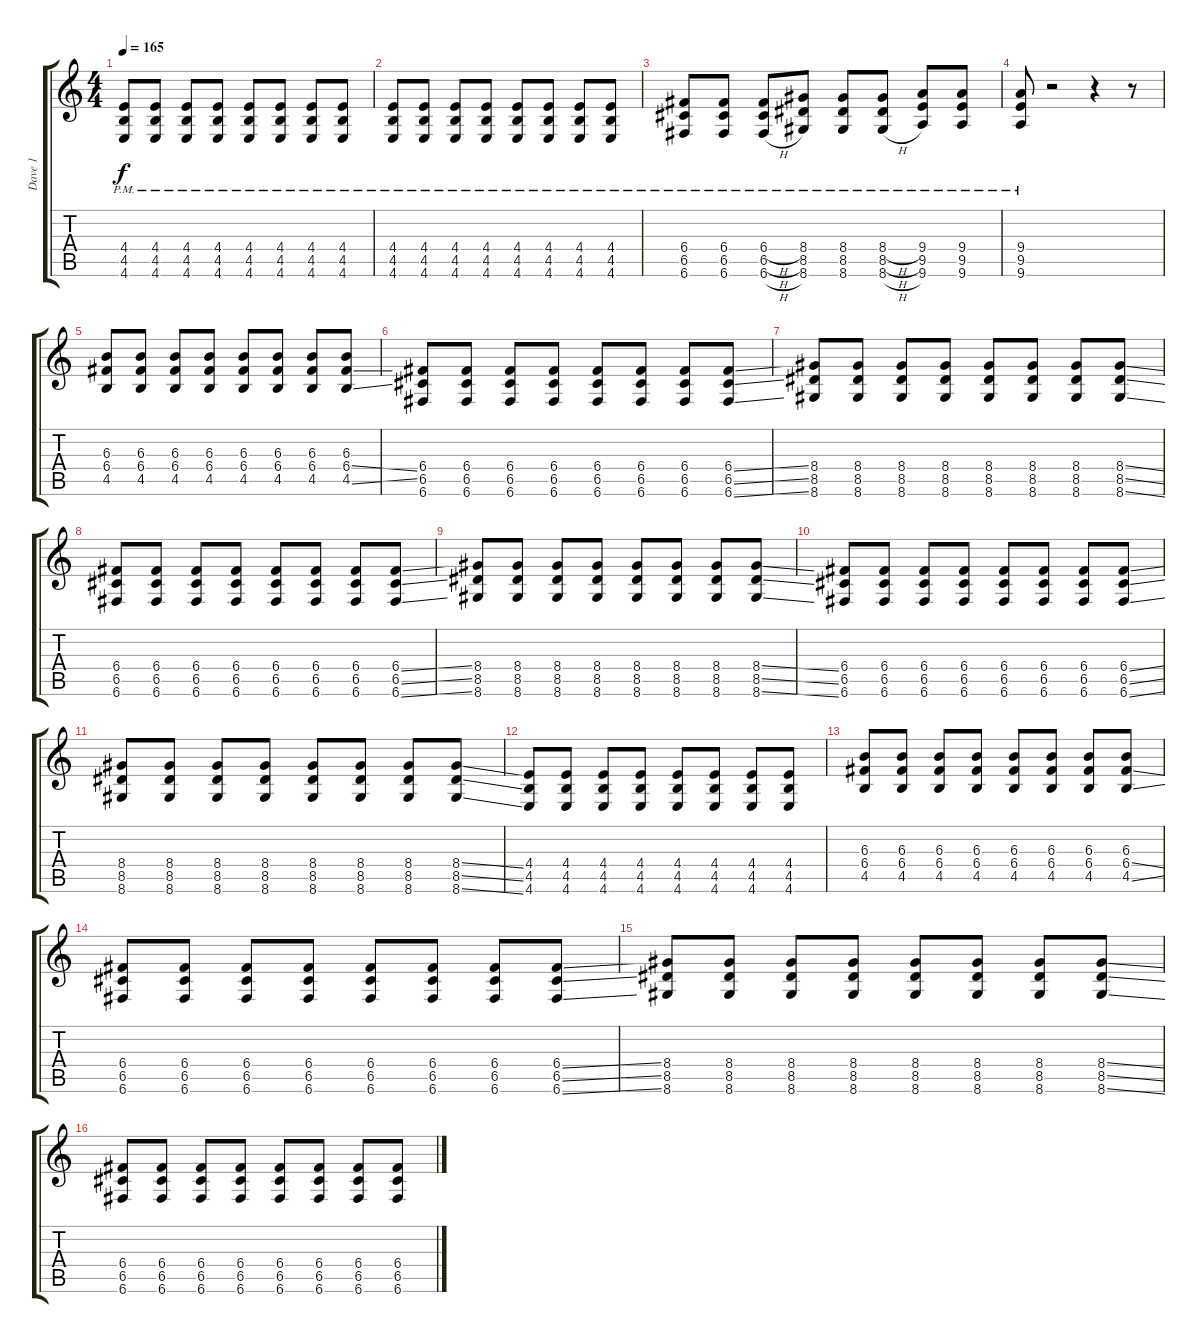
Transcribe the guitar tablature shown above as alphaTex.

\track ("Dave 1" "Dave 1") {instrument overdrivenguitar}
\staff {score tabs}
\tuning (D4 A3 F3 C3 G2 C2) {hide}
\ts (4 4)
\tempo 165
\clef g2
\ks c
(4.4{pm} 4.5{pm} 4.6{pm}).8{dy f instrument overdrivenguitar} (4.4{pm} 4.5{pm} 4.6{pm}).8 (4.4{pm} 4.5{pm} 4.6{pm}).8 (4.4{pm} 4.5{pm} 4.6{pm}).8 (4.4{pm} 4.5{pm} 4.6{pm}).8 (4.4{pm} 4.5{pm} 4.6{pm}).8 (4.4{pm} 4.5{pm} 4.6{pm}).8 (4.4{pm} 4.5{pm} 4.6{pm}).8 |
(4.4{pm} 4.5{pm} 4.6{pm}).8 (4.4{pm} 4.5{pm} 4.6{pm}).8 (4.4{pm} 4.5{pm} 4.6{pm}).8 (4.4{pm} 4.5{pm} 4.6{pm}).8 (4.4{pm} 4.5{pm} 4.6{pm}).8 (4.4{pm} 4.5{pm} 4.6{pm}).8 (4.4{pm} 4.5{pm} 4.6{pm}).8 (4.4{pm} 4.5{pm} 4.6{pm}).8 |
(6.4{pm} 6.5{pm} 6.6{pm}).8 (6.4{pm} 6.5{pm} 6.6{pm}).8 (6.4{h pm} 6.5{h pm} 6.6{h pm}).8 (8.4{pm} 8.5{pm} 8.6{pm}).8 (8.4{pm} 8.5{pm} 8.6{pm}).8 (8.4{h pm} 8.5{h pm} 8.6{h pm}).8 (9.4{pm} 9.5{pm} 9.6{pm}).8 (9.4{pm} 9.5{pm} 9.6{pm}).8 |
(9.4{pm} 9.5{pm} 9.6{pm}).8 r.2 r.4 r.8 |
(6.3 6.4 4.5).8 (6.3 6.4 4.5).8 (6.3 6.4 4.5).8 (6.3 6.4 4.5).8 (6.3 6.4 4.5).8 (6.3 6.4 4.5).8 (6.3 6.4 4.5).8 (6.3 6.4{ss} 4.5{ss}).8 |
(6.4 6.5 6.6).8 (6.4 6.5 6.6).8 (6.4 6.5 6.6).8 (6.4 6.5 6.6).8 (6.4 6.5 6.6).8 (6.4 6.5 6.6).8 (6.4 6.5 6.6).8 (6.4{ss} 6.5{ss} 6.6{ss}).8 |
(8.4 8.5 8.6).8 (8.4 8.5 8.6).8 (8.4 8.5 8.6).8 (8.4 8.5 8.6).8 (8.4 8.5 8.6).8 (8.4 8.5 8.6).8 (8.4 8.5 8.6).8 (8.4{ss} 8.5{ss} 8.6{ss}).8 |
(6.4 6.5 6.6).8 (6.4 6.5 6.6).8 (6.4 6.5 6.6).8 (6.4 6.5 6.6).8 (6.4 6.5 6.6).8 (6.4 6.5 6.6).8 (6.4 6.5 6.6).8 (6.4{ss} 6.5{ss} 6.6{ss}).8 |
(8.4 8.5 8.6).8 (8.4 8.5 8.6).8 (8.4 8.5 8.6).8 (8.4 8.5 8.6).8 (8.4 8.5 8.6).8 (8.4 8.5 8.6).8 (8.4 8.5 8.6).8 (8.4{ss} 8.5{ss} 8.6{ss}).8 |
(6.4 6.5 6.6).8 (6.4 6.5 6.6).8 (6.4 6.5 6.6).8 (6.4 6.5 6.6).8 (6.4 6.5 6.6).8 (6.4 6.5 6.6).8 (6.4 6.5 6.6).8 (6.4{ss} 6.5{ss} 6.6{ss}).8 |
(8.4 8.5 8.6).8 (8.4 8.5 8.6).8 (8.4 8.5 8.6).8 (8.4 8.5 8.6).8 (8.4 8.5 8.6).8 (8.4 8.5 8.6).8 (8.4 8.5 8.6).8 (8.4{ss} 8.5{ss} 8.6{ss}).8 |
(4.4 4.5 4.6).8 (4.4 4.5 4.6).8 (4.4 4.5 4.6).8 (4.4 4.5 4.6).8 (4.4 4.5 4.6).8 (4.4 4.5 4.6).8 (4.4 4.5 4.6).8 (4.4 4.5 4.6).8 |
(6.3 6.4 4.5).8 (6.3 6.4 4.5).8 (6.3 6.4 4.5).8 (6.3 6.4 4.5).8 (6.3 6.4 4.5).8 (6.3 6.4 4.5).8 (6.3 6.4 4.5).8 (6.3 6.4{ss} 4.5{ss}).8 |
(6.4 6.5 6.6).8 (6.4 6.5 6.6).8 (6.4 6.5 6.6).8 (6.4 6.5 6.6).8 (6.4 6.5 6.6).8 (6.4 6.5 6.6).8 (6.4 6.5 6.6).8 (6.4{ss} 6.5{ss} 6.6{ss}).8 |
(8.4 8.5 8.6).8 (8.4 8.5 8.6).8 (8.4 8.5 8.6).8 (8.4 8.5 8.6).8 (8.4 8.5 8.6).8 (8.4 8.5 8.6).8 (8.4 8.5 8.6).8 (8.4{ss} 8.5{ss} 8.6{ss}).8 |
(6.4 6.5 6.6).8 (6.4 6.5 6.6).8 (6.4 6.5 6.6).8 (6.4 6.5 6.6).8 (6.4 6.5 6.6).8 (6.4 6.5 6.6).8 (6.4 6.5 6.6).8 (6.4{ss} 6.5{ss} 6.6{ss}).8
